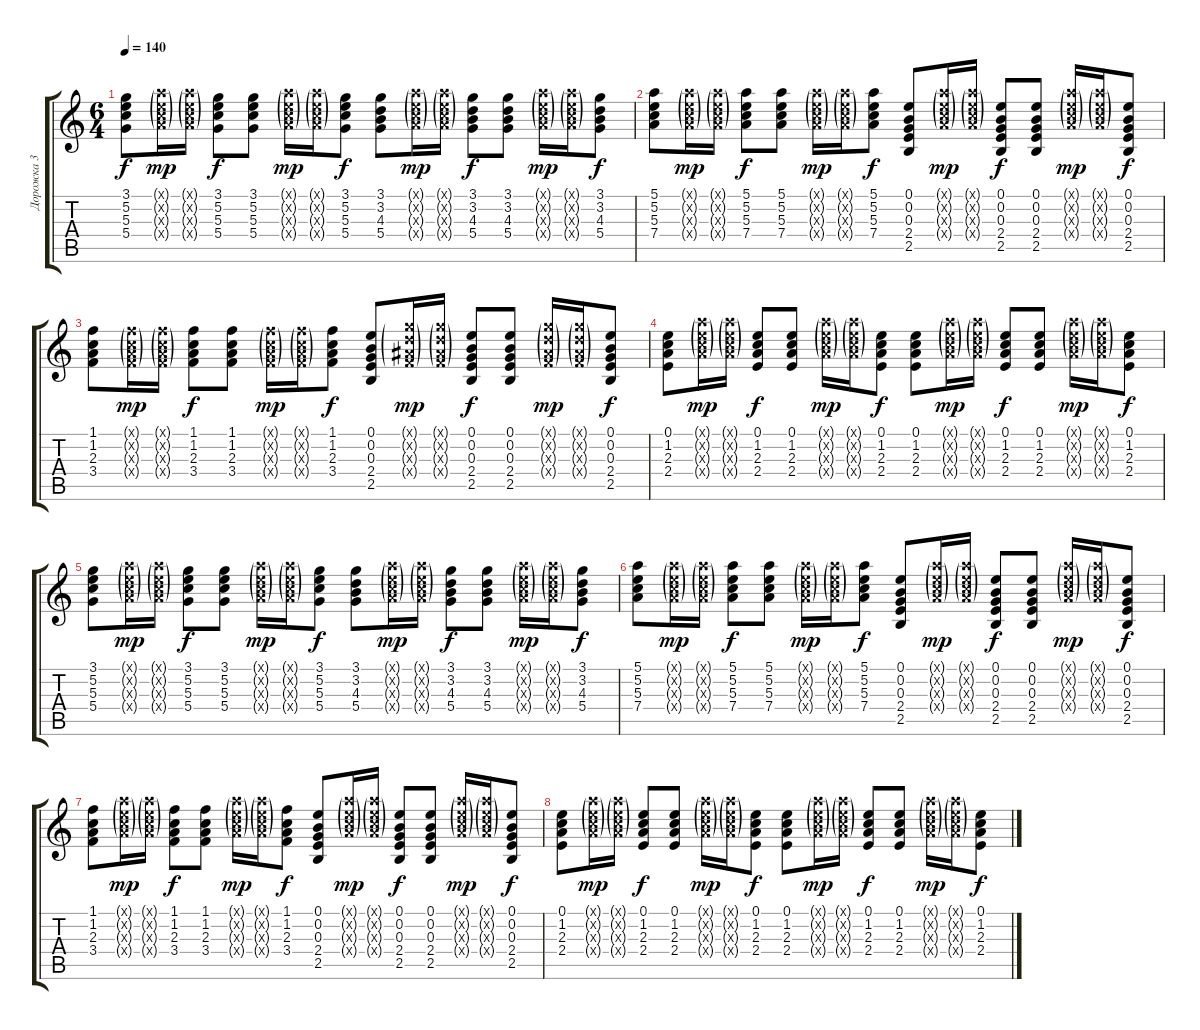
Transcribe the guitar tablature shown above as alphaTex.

\track ("Дорожка 3" "Дорожка 3") {instrument acousticguitarnylon}
\staff {score tabs}
\tuning (E4 B3 G3 D3 A2 E2) {hide}
\ts (6 4)
\tempo 140
\clef g2
\ks c
(3.1 5.2 5.3 5.4).8{dy f} (5.1{g x} 5.2{g x} 5.3{g x} 7.4{g x}).16{dy mp} (5.1{g x} 5.2{g x} 5.3{g x} 7.4{g x}).16 (3.1 5.2 5.3 5.4).8{dy f} (3.1 5.2 5.3 5.4).8 (5.1{g x} 5.2{g x} 5.3{g x} 7.4{g x}).16{dy mp} (5.1{g x} 5.2{g x} 5.3{g x} 7.4{g x}).16 (3.1 5.2 5.3 5.4).8{dy f} (3.1 3.2 4.3 5.4).8 (5.1{g x} 5.2{g x} 5.3{g x} 7.4{g x}).16{dy mp} (5.1{g x} 5.2{g x} 5.3{g x} 7.4{g x}).16 (3.1 3.2 4.3 5.4).8{dy f} (3.1 3.2 4.3 5.4).8 (5.1{g x} 5.2{g x} 5.3{g x} 7.4{g x}).16{dy mp} (5.1{g x} 5.2{g x} 5.3{g x} 7.4{g x}).16 (3.1 3.2 4.3 5.4).8{dy f} |
(5.1 5.2 5.3 7.4).8 (5.1{g x} 5.2{g x} 5.3{g x} 7.4{g x}).16{dy mp} (5.1{g x} 5.2{g x} 5.3{g x} 7.4{g x}).16 (5.1 5.2 5.3 7.4).8{dy f} (5.1 5.2 5.3 7.4).8 (5.1{g x} 5.2{g x} 5.3{g x} 7.4{g x}).16{dy mp} (5.1{g x} 5.2{g x} 5.3{g x} 7.4{g x}).16 (5.1 5.2 5.3 7.4).8{dy f} (0.1 0.2 0.3 2.4 2.5).8 (5.1{g x} 5.2{g x} 5.3{g x} 7.4{g x}).16{dy mp} (5.1{g x} 5.2{g x} 5.3{g x} 7.4{g x}).16 (0.1 0.2 0.3 2.4 2.5).8{dy f} (0.1 0.2 0.3 2.4 2.5).8 (5.1{g x} 5.2{g x} 5.3{g x} 7.4{g x}).16{dy mp} (5.1{g x} 5.2{g x} 5.3{g x} 7.4{g x}).16 (0.1 0.2 0.3 2.4 2.5).8{dy f} |
(1.1 1.2 2.3 3.4).8 (1.1{g x} 1.2{g x} 2.3{g x} 3.4{g x}).16{dy mp} (1.1{g x} 1.2{g x} 2.3{g x} 3.4{g x}).16 (1.1 1.2 2.3 3.4).8{dy f} (1.1 1.2 2.3 3.4).8 (1.1{g x} 1.2{g x} 2.3{g x} 3.4{g x}).16{dy mp} (1.1{g x} 1.2{g x} 2.3{g x} 3.4{g x}).16 (1.1 1.2 2.3 3.4).8{dy f} (0.1 0.2 0.3 2.4 2.5).8 (3.1{g x} 3.2{g x} 3.3{g x} 3.4{g x}).16{dy mp} (3.1{g x} 3.2{g x} 3.3{g x} 3.4{g x}).16 (0.1 0.2 0.3 2.4 2.5).8{dy f} (0.1 0.2 0.3 2.4 2.5).8 (3.1{g x} 3.2{g x} 3.3{g x} 3.4{g x}).16{dy mp} (3.1{g x} 3.2{g x} 3.3{g x} 3.4{g x}).16 (0.1 0.2 0.3 2.4 2.5).8{dy f} |
(0.1 1.2 2.3 2.4).8 (5.1{g x} 5.2{g x} 5.3{g x} 7.4{g x}).16{dy mp} (5.1{g x} 5.2{g x} 5.3{g x} 7.4{g x}).16 (0.1 1.2 2.3 2.4).8{dy f} (0.1 1.2 2.3 2.4).8 (5.1{g x} 5.2{g x} 5.3{g x} 7.4{g x}).16{dy mp} (5.1{g x} 5.2{g x} 5.3{g x} 7.4{g x}).16 (0.1 1.2 2.3 2.4).8{dy f} (0.1 1.2 2.3 2.4).8 (5.1{g x} 5.2{g x} 5.3{g x} 7.4{g x}).16{dy mp} (5.1{g x} 5.2{g x} 5.3{g x} 7.4{g x}).16 (0.1 1.2 2.3 2.4).8{dy f} (0.1 1.2 2.3 2.4).8 (5.1{g x} 5.2{g x} 5.3{g x} 7.4{g x}).16{dy mp} (5.1{g x} 5.2{g x} 5.3{g x} 7.4{g x}).16 (0.1 1.2 2.3 2.4).8{dy f} |
(3.1 5.2 5.3 5.4).8 (5.1{g x} 5.2{g x} 5.3{g x} 7.4{g x}).16{dy mp} (5.1{g x} 5.2{g x} 5.3{g x} 7.4{g x}).16 (3.1 5.2 5.3 5.4).8{dy f} (3.1 5.2 5.3 5.4).8 (5.1{g x} 5.2{g x} 5.3{g x} 7.4{g x}).16{dy mp} (5.1{g x} 5.2{g x} 5.3{g x} 7.4{g x}).16 (3.1 5.2 5.3 5.4).8{dy f} (3.1 3.2 4.3 5.4).8 (5.1{g x} 5.2{g x} 5.3{g x} 7.4{g x}).16{dy mp} (5.1{g x} 5.2{g x} 5.3{g x} 7.4{g x}).16 (3.1 3.2 4.3 5.4).8{dy f} (3.1 3.2 4.3 5.4).8 (5.1{g x} 5.2{g x} 5.3{g x} 7.4{g x}).16{dy mp} (5.1{g x} 5.2{g x} 5.3{g x} 7.4{g x}).16 (3.1 3.2 4.3 5.4).8{dy f} |
(5.1 5.2 5.3 7.4).8 (5.1{g x} 5.2{g x} 5.3{g x} 7.4{g x}).16{dy mp} (5.1{g x} 5.2{g x} 5.3{g x} 7.4{g x}).16 (5.1 5.2 5.3 7.4).8{dy f} (5.1 5.2 5.3 7.4).8 (5.1{g x} 5.2{g x} 5.3{g x} 7.4{g x}).16{dy mp} (5.1{g x} 5.2{g x} 5.3{g x} 7.4{g x}).16 (5.1 5.2 5.3 7.4).8{dy f} (0.1 0.2 0.3 2.4 2.5).8 (5.1{g x} 5.2{g x} 5.3{g x} 7.4{g x}).16{dy mp} (5.1{g x} 5.2{g x} 5.3{g x} 7.4{g x}).16 (0.1 0.2 0.3 2.4 2.5).8{dy f} (0.1 0.2 0.3 2.4 2.5).8 (5.1{g x} 5.2{g x} 5.3{g x} 7.4{g x}).16{dy mp} (5.1{g x} 5.2{g x} 5.3{g x} 7.4{g x}).16 (0.1 0.2 0.3 2.4 2.5).8{dy f} |
(1.1 1.2 2.3 3.4).8 (5.1{g x} 5.2{g x} 5.3{g x} 7.4{g x}).16{dy mp} (5.1{g x} 5.2{g x} 5.3{g x} 7.4{g x}).16 (1.1 1.2 2.3 3.4).8{dy f} (1.1 1.2 2.3 3.4).8 (5.1{g x} 5.2{g x} 5.3{g x} 7.4{g x}).16{dy mp} (5.1{g x} 5.2{g x} 5.3{g x} 7.4{g x}).16 (1.1 1.2 2.3 3.4).8{dy f} (0.1 0.2 0.3 2.4 2.5).8 (5.1{g x} 5.2{g x} 5.3{g x} 7.4{g x}).16{dy mp} (5.1{g x} 5.2{g x} 5.3{g x} 7.4{g x}).16 (0.1 0.2 0.3 2.4 2.5).8{dy f} (0.1 0.2 0.3 2.4 2.5).8 (5.1{g x} 5.2{g x} 5.3{g x} 7.4{g x}).16{dy mp} (5.1{g x} 5.2{g x} 5.3{g x} 7.4{g x}).16 (0.1 0.2 0.3 2.4 2.5).8{dy f} |
(0.1 1.2 2.3 2.4).8 (5.1{g x} 5.2{g x} 5.3{g x} 7.4{g x}).16{dy mp} (5.1{g x} 5.2{g x} 5.3{g x} 7.4{g x}).16 (0.1 1.2 2.3 2.4).8{dy f} (0.1 1.2 2.3 2.4).8 (5.1{g x} 5.2{g x} 5.3{g x} 7.4{g x}).16{dy mp} (5.1{g x} 5.2{g x} 5.3{g x} 7.4{g x}).16 (0.1 1.2 2.3 2.4).8{dy f} (0.1 1.2 2.3 2.4).8 (5.1{g x} 5.2{g x} 5.3{g x} 7.4{g x}).16{dy mp} (5.1{g x} 5.2{g x} 5.3{g x} 7.4{g x}).16 (0.1 1.2 2.3 2.4).8{dy f} (0.1 1.2 2.3 2.4).8 (5.1{g x} 5.2{g x} 5.3{g x} 7.4{g x}).16{dy mp} (5.1{g x} 5.2{g x} 5.3{g x} 7.4{g x}).16 (0.1 1.2 2.3 2.4).8{dy f}
